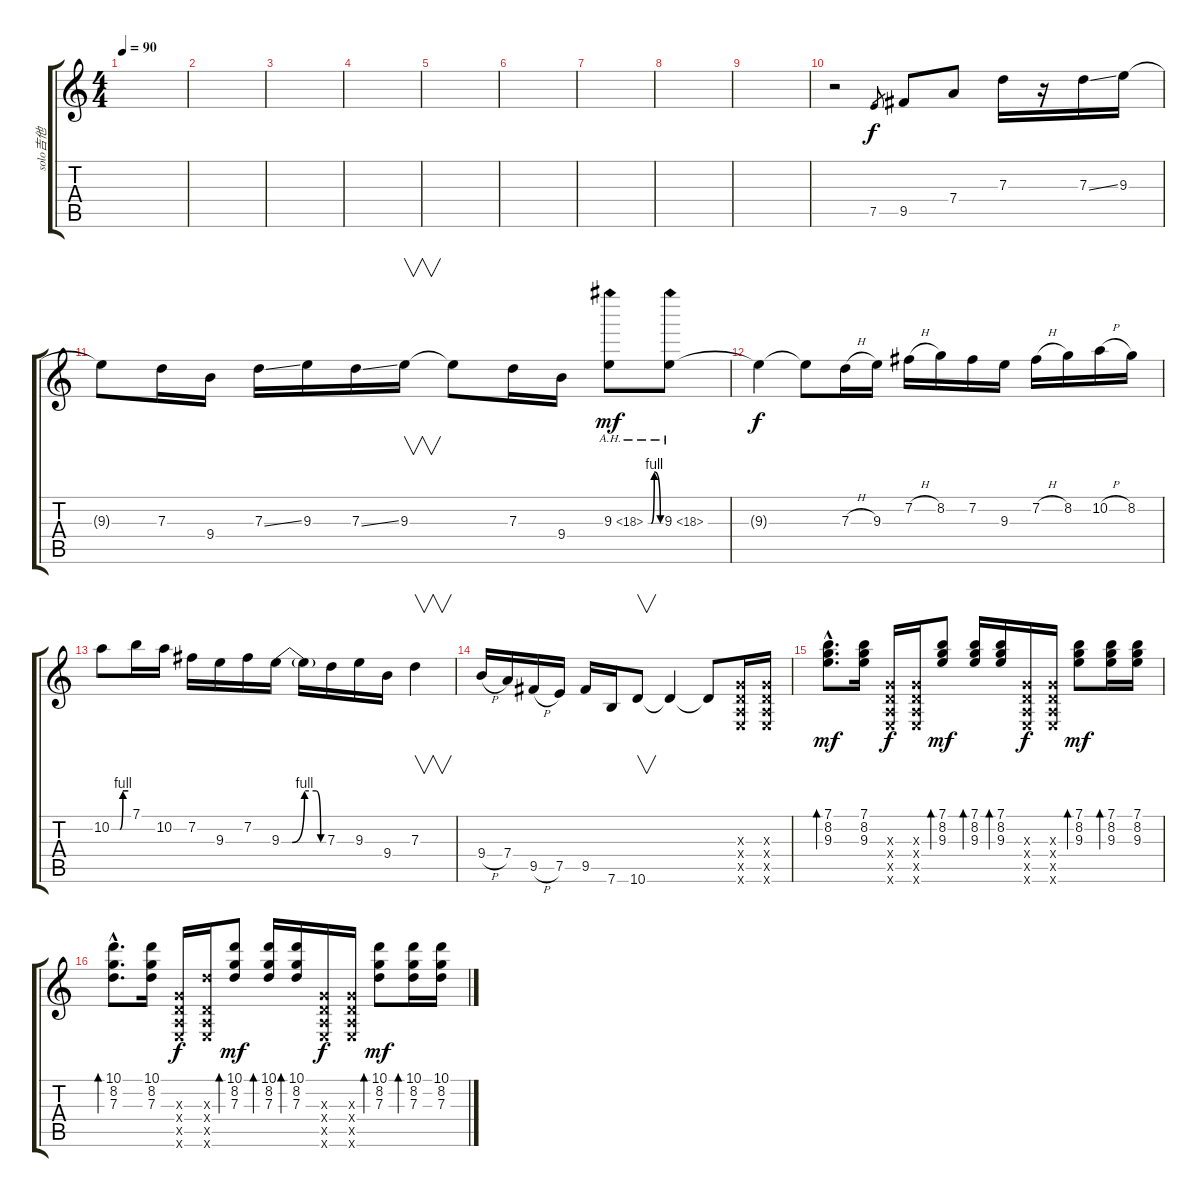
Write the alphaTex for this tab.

\track ("solo吉他" "solo吉他") {instrument overdrivenguitar}
\staff {score tabs}
\tuning (E4 B3 G3 D3 A2 E2) {hide}
\ts (4 4)
\tempo 90
\clef g2
\ks c
|
|
|
|
|
|
|
|
|
r.2{instrument overdrivenguitar} 7.5.8{gr} 9.5.8 7.4.8 7.3.16 r.16 7.3{ss}.16 9.3.16 |
9.3{t}.8 7.3.16 9.4.16 7.3{ss}.16 9.3.16 7.3{ss}.16 9.3.16{v} 9.3{t}.8 7.3.16 9.4.16 9.3{be (custom 0 0 15 0 30 4 60 0) ah 9}.8{dy mf} 9.3{ah 9}.8 |
9.3{t}.4{dy f} 9.3{t}.8 7.3{h}.16 9.3.16 7.2{h}.16 8.2.16 7.2.16 9.3.16 7.2{h}.16 8.2.16 10.2{h}.16 8.2.16 |
10.2{be (custom 0 0 30 0 41 4 60 4)}.8 7.1.16 10.2.16 7.2.16 9.3.16 7.2.16 9.3{be (custom 0 0 14 0 30 4 45 4 51 0 60 0)}.16 9.3{t}.16 7.3.16 9.3.16 9.4.16 7.3.4{v} |
9.4{h}.16 7.4.16 9.5{h}.16 7.5.16 9.5.16 7.6.16 10.6.8{v} 10.6{t}.4 10.6{t}.8 (0.3{x} 0.4{x} 0.5{x} 0.6{x}).16 (0.3{x} 0.4{x} 0.5{x} 0.6{x}).16 |
(7.1{hac} 8.2{hac} 9.3{hac}).8{d bd 30 dy mf} (7.1 8.2 9.3).16 (0.3{x} 0.4{x} 0.5{x} 0.6{x}).16{dy f} (0.3{x} 0.4{x} 0.5{x} 0.6{x}).16 (7.1 8.2 9.3).8{bd 30 dy mf} (7.1 8.2 9.3).16{bd 30} (7.1 8.2 9.3).16{bd 30} (0.3{x} 0.4{x} 0.5{x} 0.6{x}).16{dy f} (0.3{x} 0.4{x} 0.5{x} 0.6{x}).16 (7.1 8.2 9.3).8{bd 30 dy mf} (7.1 8.2 9.3).16{bd 30} (7.1 8.2 9.3).16 |
(10.1{hac} 8.2{hac} 7.3{hac}).8{d bd 30} (10.1 8.2 7.3).16 (0.3{x} 0.4{x} 0.5{x} 0.6{x}).16{dy f} (7.3{x} 0.4{x} 0.5{x} 0.6{x}).16 (10.1 8.2 7.3).8{bd 30 dy mf} (10.1 8.2 7.3).16{bd 30} (10.1 8.2 7.3).16{bd 30} (0.3{x} 0.4{x} 0.5{x} 0.6{x}).16{dy f} (0.3{x} 0.4{x} 0.5{x} 0.6{x}).16 (10.1 8.2 7.3).8{bd 30 dy mf} (10.1 8.2 7.3).16{bd 30} (10.1 8.2 7.3).16
